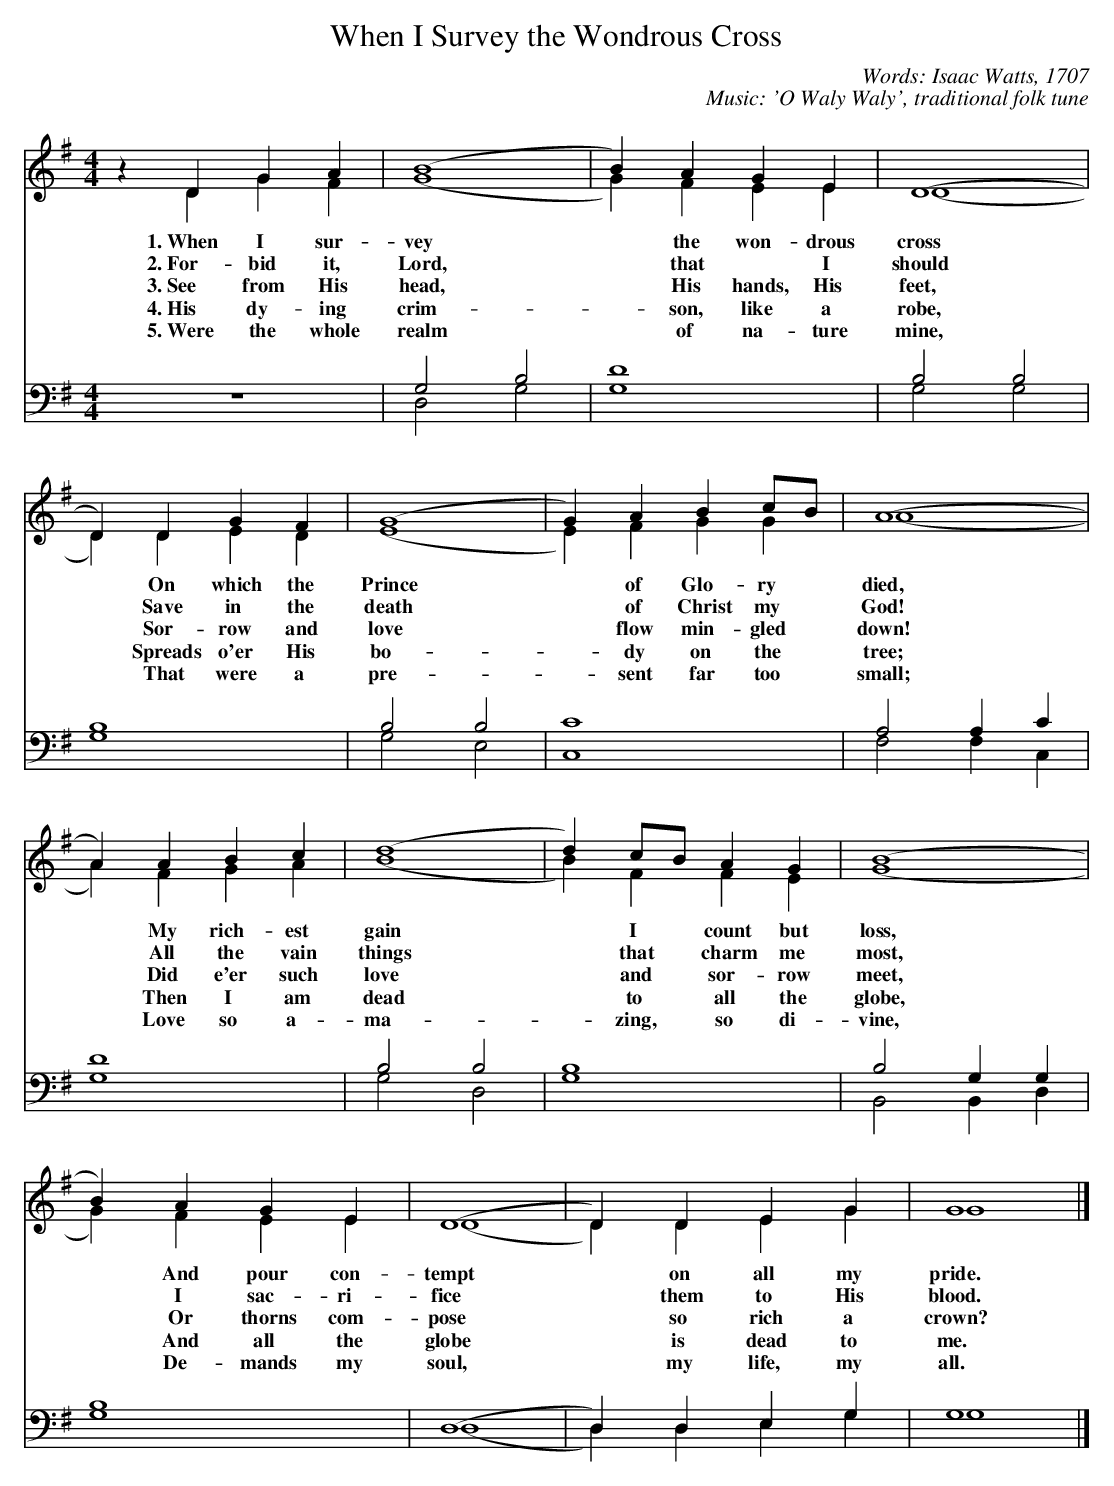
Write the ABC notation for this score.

X:1
T: When I Survey the Wondrous Cross
C: Words: Isaac Watts, 1707
C: Music: 'O Waly Waly', traditional folk tune
M: 4/4
L: 1/4
%%staves (S1V1 S1V2) | (S2V1 S2V2)
V: S1V1 clef=treble
V: S1V2
V: S2V1 clef=bass
V: S2V2
K: G
[V: S1V1] z D GA | (B4 | B) AGE | (D4 |
[V: S1V2] z D GF | (G4 | G) FEE | (D4 |
w: 1.~When I sur- vey * the won- drous cross
w: 2.~For- bid it, Lord, * that * I should boast,
w: 3.~See from His head, * His hands, His feet,
w: 4.~His dy- ing crim- * son, like a robe,
w: 5.~Were the whole realm * of na- ture mine,
[V: S2V1] z4 | G,2 B,2 | D4 | B,2 B,2 |
[V: S2V2] z4 | D,2 G,2 | G,4 | G,2 G,2 |
[V: S1V1] D) DGF | (G4 | G) AB c/B/ | (A4 |
[V: S1V2] D) DED | (E4 | E) FGG | (A4 |
w: * On which the Prince * of Glo- ry died,
w: * Save in the death * of Christ my God!
w: * Sor- row and love * flow min- gled down!
w: * Spreads o'er His bo- * dy on the tree;
w: * That were a pre- * sent far  too small;
[V: S2V1] B,4 | B,2 B,2 | C4 | A,2 A,C |
[V: S2V2] G,4 | G,2 E,2 | C,4 | F,2F,C, |
[V: S1V1] A) ABc | (d4 | d) c/B/ AG | (B4 |
[V: S1V2] A) FGA | (B4 | B) F FE | (G4 |
w: * My rich-est gain * I count but loss,
w: * All the vain things * that charm me most,
w: * Did e'er such love * and sor- row meet,
w: * Then I am dead * to all the globe,
w: * Love so a- ma- * zing, so di- vine,
[V: S2V1] D4 | B,2B,2 | B,4 | B,2 G,G, |
[V: S2V2] G,4 | G,2D,2 | G,4 | B,,2 B,,D, |
[V: S1V1] B) AGE | (D4 | D) DEG | G4 |]
[V: S1V2] G) FEE | (D4 | D) DEG | G4 |]
w: * And pour con-tempt * on all my pride.
w: * I sac- ri- fice * them to His blood.
w: * Or thorns com- pose * so rich a crown?
w: * And all the globe * is dead to me.
w: * De- mands my soul, * my life, my all.
[V: S2V1] B,4 | (D,4 | D,) D,E,G, | G,4 |]
[V: S2V2] G,4 | (D,4 | D,) D,E,G, | G,4 |]
